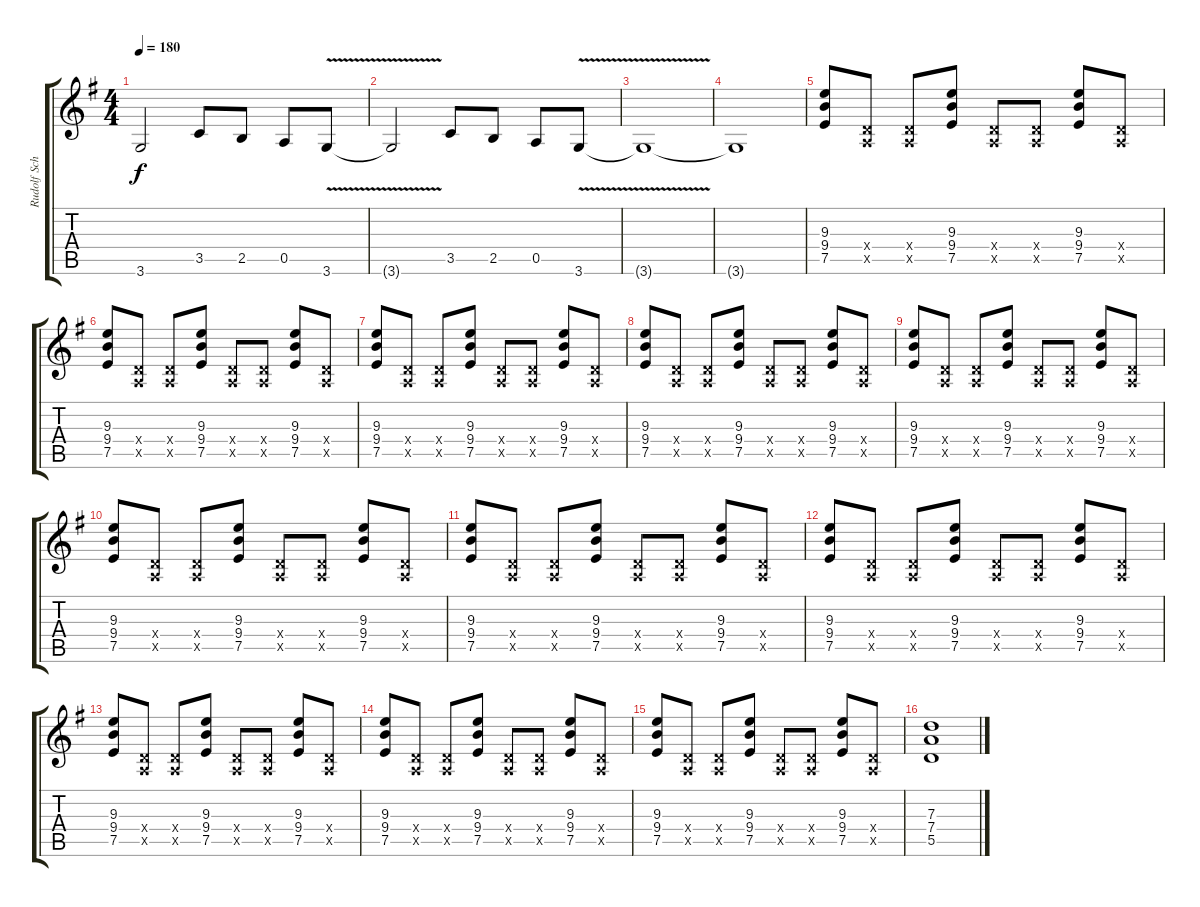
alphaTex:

\track ("Rudolf Schenker" "Rudolf Sch") {instrument overdrivenguitar}
\staff {score tabs}
\tuning (E4 B3 G3 D3 A2 E2) {hide}
\ts (4 4)
\tempo 180
\clef g2
\ks eminor
3.6{t}.2{dy f} 3.5.8 2.5.8 0.5.8 3.6{v}.8 |
3.6{t}.2 3.5.8 2.5.8 0.5.8 3.6{v}.8 |
3.6{t}.1 |
3.6{t}.1 |
(9.3 9.4 7.5).8 (0.4{x} 0.5{x}).8 (0.4{x} 0.5{x}).8 (9.3 9.4 7.5).8 (0.4{x} 0.5{x}).8 (0.4{x} 0.5{x}).8 (9.3 9.4 7.5).8 (0.4{x} 0.5{x}).8 |
(9.3 9.4 7.5).8 (0.4{x} 0.5{x}).8 (0.4{x} 0.5{x}).8 (9.3 9.4 7.5).8 (0.4{x} 0.5{x}).8 (0.4{x} 0.5{x}).8 (9.3 9.4 7.5).8 (0.4{x} 0.5{x}).8 |
(9.3 9.4 7.5).8 (0.4{x} 0.5{x}).8 (0.4{x} 0.5{x}).8 (9.3 9.4 7.5).8 (0.4{x} 0.5{x}).8 (0.4{x} 0.5{x}).8 (9.3 9.4 7.5).8 (0.4{x} 0.5{x}).8 |
(9.3 9.4 7.5).8 (0.4{x} 0.5{x}).8 (0.4{x} 0.5{x}).8 (9.3 9.4 7.5).8 (0.4{x} 0.5{x}).8 (0.4{x} 0.5{x}).8 (9.3 9.4 7.5).8 (0.4{x} 0.5{x}).8 |
(9.3 9.4 7.5).8 (0.4{x} 0.5{x}).8 (0.4{x} 0.5{x}).8 (9.3 9.4 7.5).8 (0.4{x} 0.5{x}).8 (0.4{x} 0.5{x}).8 (9.3 9.4 7.5).8 (0.4{x} 0.5{x}).8 |
(9.3 9.4 7.5).8 (0.4{x} 0.5{x}).8 (0.4{x} 0.5{x}).8 (9.3 9.4 7.5).8 (0.4{x} 0.5{x}).8 (0.4{x} 0.5{x}).8 (9.3 9.4 7.5).8 (0.4{x} 0.5{x}).8 |
(9.3 9.4 7.5).8 (0.4{x} 0.5{x}).8 (0.4{x} 0.5{x}).8 (9.3 9.4 7.5).8 (0.4{x} 0.5{x}).8 (0.4{x} 0.5{x}).8 (9.3 9.4 7.5).8 (0.4{x} 0.5{x}).8 |
(9.3 9.4 7.5).8 (0.4{x} 0.5{x}).8 (0.4{x} 0.5{x}).8 (9.3 9.4 7.5).8 (0.4{x} 0.5{x}).8 (0.4{x} 0.5{x}).8 (9.3 9.4 7.5).8 (0.4{x} 0.5{x}).8 |
(9.3 9.4 7.5).8 (0.4{x} 0.5{x}).8 (0.4{x} 0.5{x}).8 (9.3 9.4 7.5).8 (0.4{x} 0.5{x}).8 (0.4{x} 0.5{x}).8 (9.3 9.4 7.5).8 (0.4{x} 0.5{x}).8 |
(9.3 9.4 7.5).8 (0.4{x} 0.5{x}).8 (0.4{x} 0.5{x}).8 (9.3 9.4 7.5).8 (0.4{x} 0.5{x}).8 (0.4{x} 0.5{x}).8 (9.3 9.4 7.5).8 (0.4{x} 0.5{x}).8 |
(9.3 9.4 7.5).8 (0.4{x} 0.5{x}).8 (0.4{x} 0.5{x}).8 (9.3 9.4 7.5).8 (0.4{x} 0.5{x}).8 (0.4{x} 0.5{x}).8 (9.3 9.4 7.5).8 (0.4{x} 0.5{x}).8 |
(7.3 7.4 5.5).1
